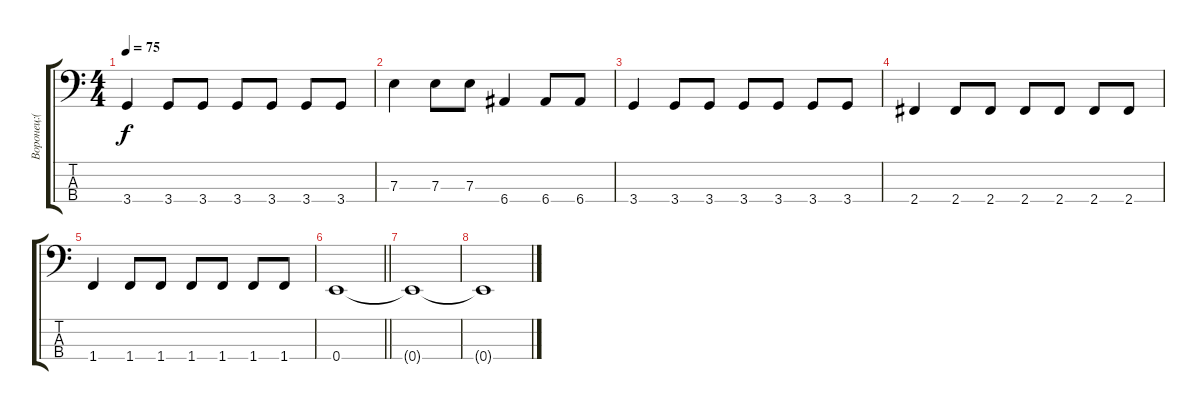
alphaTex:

\track ("Воронец:(" "Воронец:(") {instrument electricbassfinger}
\staff {score tabs}
\tuning (G2 D2 A1 E1) {hide}
\ts (4 4)
\tempo 75
\clef f4
\ks c
3.4.4{dy f} 3.4.8 3.4.8 3.4.8 3.4.8 3.4.8 3.4.8 |
7.3.4 7.3.8 7.3.8 6.4.4 6.4.8 6.4.8 |
3.4.4 3.4.8 3.4.8 3.4.8 3.4.8 3.4.8 3.4.8 |
2.4.4 2.4.8 2.4.8 2.4.8 2.4.8 2.4.8 2.4.8 |
1.4.4 1.4.8 1.4.8 1.4.8 1.4.8 1.4.8 1.4.8 |
\barLineRight lightlight
0.4.1 |
0.4{t}.1 |
0.4{t}.1
